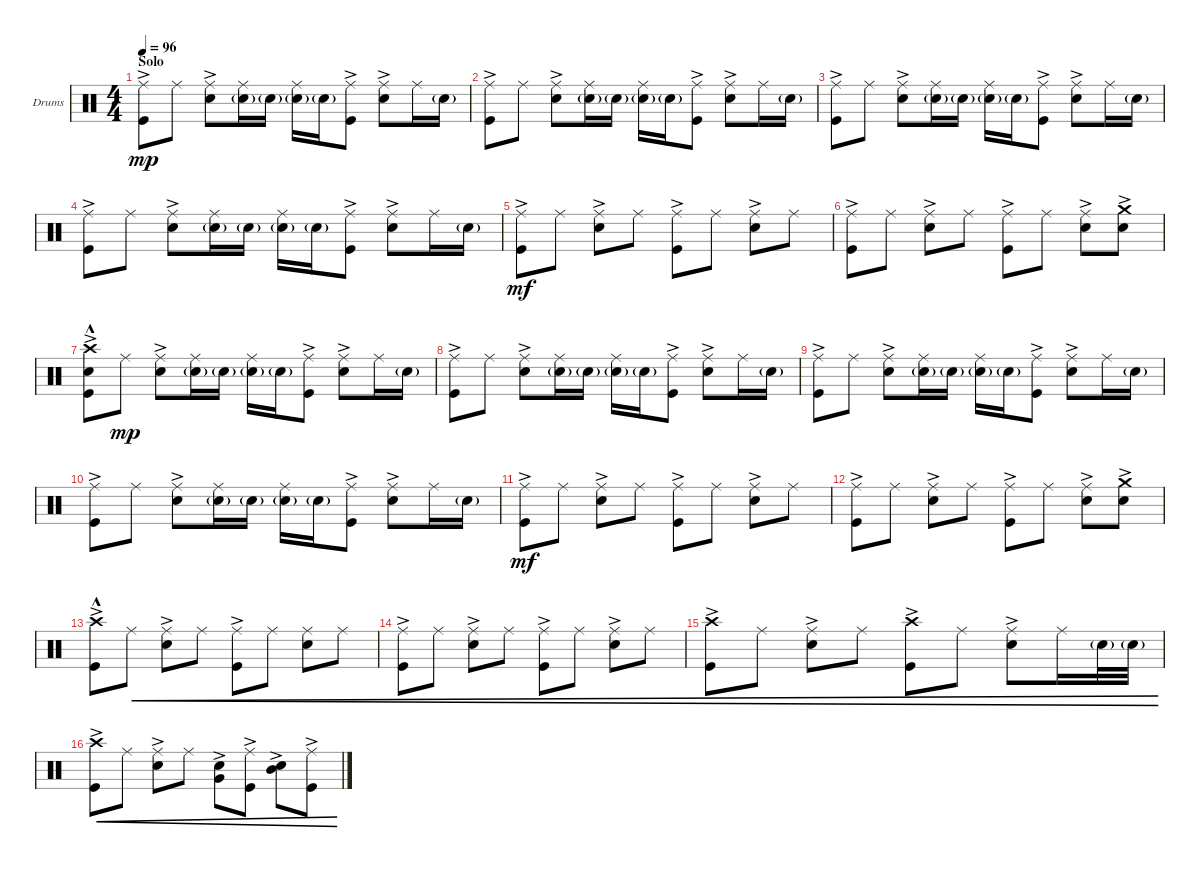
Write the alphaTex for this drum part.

\defaultSystemsLayout 4
\bracketExtendMode groupsimilarinstruments
\firstSystemTrackNameOrientation horizontal
\otherSystemsTrackNameOrientation horizontal
\track ("Drums" "Drums") {instrument percussion}
\staff {score}
\articulation defaults
\ts (4 4)
\section ("" "Solo")
\tempo 96
\clef neutral
\ks c
("Kick (hit)"{ac} "Ride (middle)").8{dy mp} "Ride (middle)".8 ("Snare (hit) 2"{ac} "Ride (middle)").8 ("Snare (hit) 2"{g} "Ride (middle)").16 "Snare (hit) 2"{g}.16 ("Snare (hit) 2"{g} "Ride (middle)").16 "Snare (hit) 2"{g}.16 ("Kick (hit)"{ac} "Ride (middle)").8 ("Snare (hit) 2"{ac} "Ride (middle)").8 "Ride (middle)".16 "Snare (hit) 2"{g}.16 |
("Kick (hit)"{ac} "Ride (middle)").8 "Ride (middle)".8 ("Snare (hit) 2"{ac} "Ride (middle)").8 ("Snare (hit) 2"{g} "Ride (middle)").16 "Snare (hit) 2"{g}.16 ("Snare (hit) 2"{g} "Ride (middle)").16 "Snare (hit) 2"{g}.16 ("Kick (hit)"{ac} "Ride (middle)").8 ("Snare (hit) 2"{ac} "Ride (middle)").8 "Ride (middle)".16 "Snare (hit) 2"{g}.16 |
("Kick (hit)"{ac} "Ride (middle)").8 "Ride (middle)".8 ("Snare (hit) 2"{ac} "Ride (middle)").8 ("Snare (hit) 2"{g} "Ride (middle)").16 "Snare (hit) 2"{g}.16 ("Snare (hit) 2"{g} "Ride (middle)").16 "Snare (hit) 2"{g}.16 ("Kick (hit)"{ac} "Ride (middle)").8 ("Snare (hit) 2"{ac} "Ride (middle)").8 "Ride (middle)".16 "Snare (hit) 2"{g}.16 |
("Kick (hit)"{ac} "Ride (middle)").8 "Ride (middle)".8 ("Snare (hit) 2"{ac} "Ride (middle)").8 ("Snare (hit) 2"{g} "Ride (middle)").16 "Snare (hit) 2"{g}.16 ("Snare (hit) 2"{g} "Ride (middle)").16 "Snare (hit) 2"{g}.16 ("Kick (hit)"{ac} "Ride (middle)").8 ("Snare (hit) 2"{ac} "Ride (middle)").8 "Ride (middle)".16 "Snare (hit) 2"{g}.16 |
("Kick (hit)"{ac} "Ride (middle)").8{dy mf} "Ride (middle)".8 ("Snare (hit) 2"{ac} "Ride (middle)").8 "Ride (middle)".8 ("Ride (middle)" "Kick (hit)"{ac}).8 "Ride (middle)".8 ("Snare (hit) 2"{ac} "Ride (middle)").8 "Ride (middle)".8 |
("Kick (hit)"{ac} "Ride (middle)").8 "Ride (middle)".8 ("Snare (hit) 2"{ac} "Ride (middle)").8 "Ride (middle)".8 ("Ride (middle)" "Kick (hit)"{ac}).8 "Ride (middle)".8 ("Snare (hit) 2"{ac} "Ride (middle)").8 ("Snare (hit) 2"{ac} "Crash medium (hit)"{ac}).8 |
("Kick (hit)"{ac} "Crash high (hit)"{hac} "Snare (hit) 2"{ac}).8 "Ride (middle)".8{dy mp} ("Snare (hit) 2"{ac} "Ride (middle)").8 ("Snare (hit) 2"{g} "Ride (middle)").16 "Snare (hit) 2"{g}.16 ("Snare (hit) 2"{g} "Ride (middle)").16 "Snare (hit) 2"{g}.16 ("Kick (hit)"{ac} "Ride (middle)").8 ("Snare (hit) 2"{ac} "Ride (middle)").8 "Ride (middle)".16 "Snare (hit) 2"{g}.16 |
("Kick (hit)"{ac} "Ride (middle)").8 "Ride (middle)".8 ("Snare (hit) 2"{ac} "Ride (middle)").8 ("Snare (hit) 2"{g} "Ride (middle)").16 "Snare (hit) 2"{g}.16 ("Snare (hit) 2"{g} "Ride (middle)").16 "Snare (hit) 2"{g}.16 ("Kick (hit)"{ac} "Ride (middle)").8 ("Snare (hit) 2"{ac} "Ride (middle)").8 "Ride (middle)".16 "Snare (hit) 2"{g}.16 |
("Kick (hit)"{ac} "Ride (middle)").8 "Ride (middle)".8 ("Snare (hit) 2"{ac} "Ride (middle)").8 ("Snare (hit) 2"{g} "Ride (middle)").16 "Snare (hit) 2"{g}.16 ("Snare (hit) 2"{g} "Ride (middle)").16 "Snare (hit) 2"{g}.16 ("Kick (hit)"{ac} "Ride (middle)").8 ("Snare (hit) 2"{ac} "Ride (middle)").8 "Ride (middle)".16 "Snare (hit) 2"{g}.16 |
("Kick (hit)"{ac} "Ride (middle)").8 "Ride (middle)".8 ("Snare (hit) 2"{ac} "Ride (middle)").8 ("Snare (hit) 2"{g} "Ride (middle)").16 "Snare (hit) 2"{g}.16 ("Snare (hit) 2"{g} "Ride (middle)").16 "Snare (hit) 2"{g}.16 ("Kick (hit)"{ac} "Ride (middle)").8 ("Snare (hit) 2"{ac} "Ride (middle)").8 "Ride (middle)".16 "Snare (hit) 2"{g}.16 |
("Kick (hit)"{ac} "Ride (middle)").8{dy mf} "Ride (middle)".8 ("Snare (hit) 2"{ac} "Ride (middle)").8 "Ride (middle)".8 ("Ride (middle)" "Kick (hit)"{ac}).8 "Ride (middle)".8 ("Snare (hit) 2"{ac} "Ride (middle)").8 "Ride (middle)".8 |
("Kick (hit)"{ac} "Ride (middle)").8 "Ride (middle)".8 ("Snare (hit) 2"{ac} "Ride (middle)").8 "Ride (middle)".8 ("Ride (middle)" "Kick (hit)"{ac}).8 "Ride (middle)".8 ("Snare (hit) 2"{ac} "Ride (middle)").8 ("Snare (hit) 2"{ac} "Crash medium (hit)"{ac}).8 |
("Kick (hit)"{ac} "Crash high (hit)"{hac}).8 "Ride (middle)".8{cre} ("Snare (hit) 2"{ac} "Ride (middle)").8{cre} "Ride (middle)".8{cre} ("Ride (middle)" "Kick (hit)"{ac}).8{cre} "Ride (middle)".8{cre} ("Snare (hit) 2" "Ride (middle)").8{cre} "Ride (middle)".8{cre} |
("Kick (hit)"{ac} "Ride (middle)").8{cre} "Ride (middle)".8{cre} ("Snare (hit) 2"{ac} "Ride (middle)").8{cre} "Ride (middle)".8{cre} ("Ride (middle)" "Kick (hit)"{ac}).8{cre} "Ride (middle)".8{cre} ("Snare (hit) 2"{ac} "Ride (middle)").8{cre} "Ride (middle)".8{cre} |
("Crash high (hit)"{ac} "Kick (hit)"{ac}).8{cre} "Ride (middle)".8{cre} ("Ride (middle)" "Snare (hit) 2"{ac}).8{cre} "Ride (middle)".8{cre} ("Crash high (hit)"{ac} "Kick (hit)"{ac}).8{cre} "Ride (middle)".8{cre} ("Ride (middle)" "Snare (hit) 2"{ac}).8{cre} "Ride (middle)".16{cre} "Snare (hit) 2"{g}.32{cre} "Snare (hit) 2"{g}.32{cre} |
("Crash high (hit)"{ac} "Kick (hit)"{ac}).8{cre} "Ride (middle)".8{cre} ("Ride (middle)" "Snare (hit) 2"{ac}).8{cre} "Ride (middle)".8{cre} ("Snare (hit) 2"{ac} "Very Low Tom (hit)"{ac}).8{cre} ("Kick (hit)"{ac} "Ride (middle)").8{cre} ("Snare (hit) 2"{ac} "Mid Tom (hit)"{ac}).8{cre} ("Kick (hit)"{ac} "Ride (middle)").8{cre}
